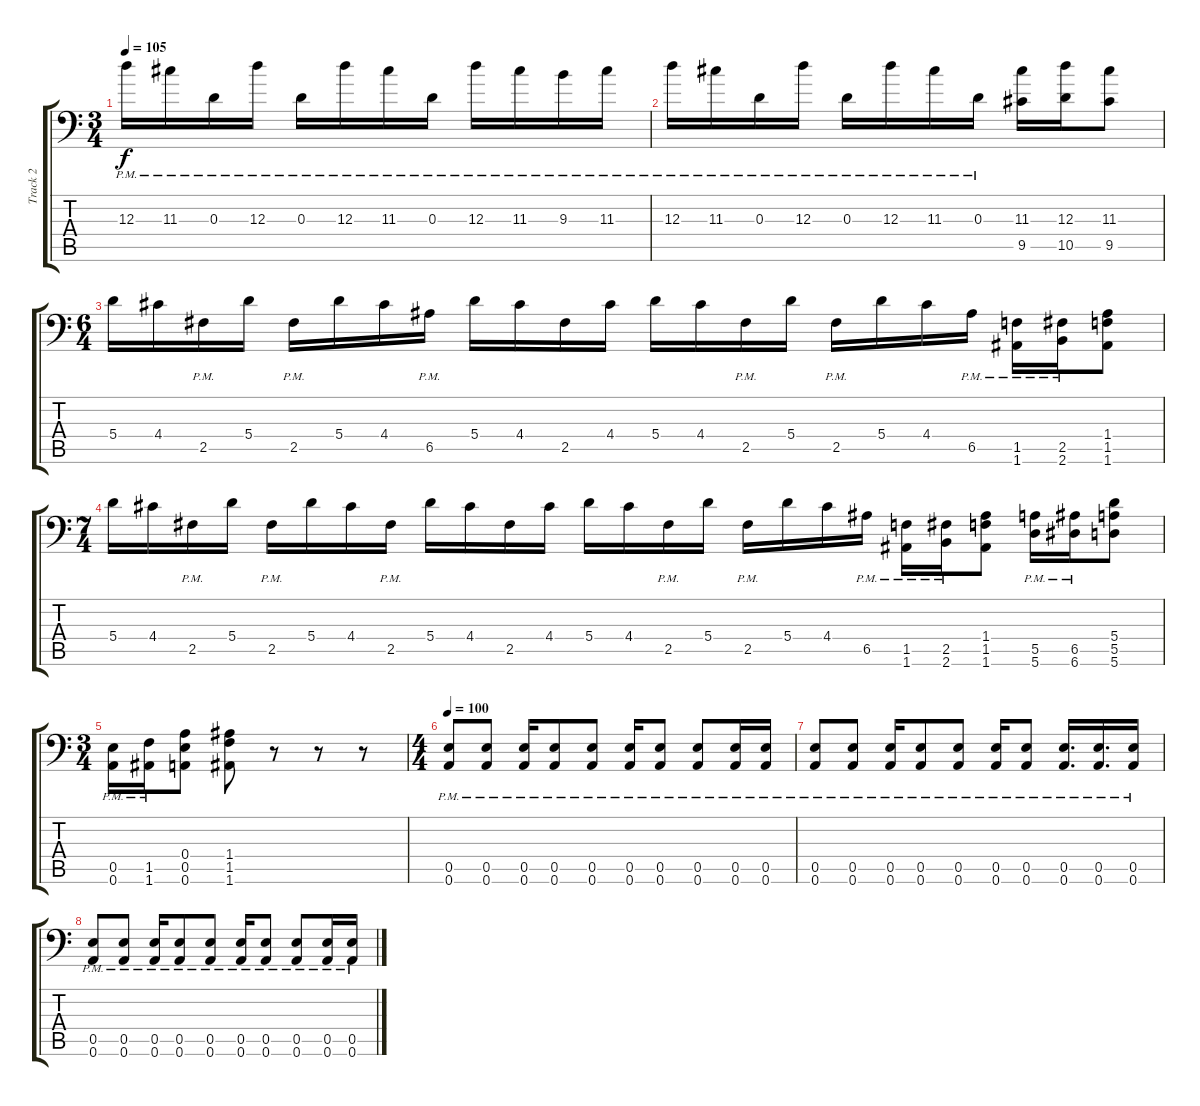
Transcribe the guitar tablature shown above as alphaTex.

\track ("Track 2" "Track 2") {instrument overdrivenguitar}
\staff {score tabs}
\tuning (B3 Gb3 D3 A2 E2 A1) {hide}
\ts (3 4)
\tempo 105
\clef f4
\ks c
12.3{pm}.16{dy f} 11.3{pm}.16 0.3{pm}.16 12.3{pm}.16 0.3{pm}.16 12.3{pm}.16 11.3{pm}.16 0.3{pm}.16 12.3{pm}.16 11.3{pm}.16 9.3{pm}.16 11.3{pm}.16 |
12.3{pm}.16 11.3{pm}.16 0.3{pm}.16 12.3{pm}.16 0.3{pm}.16 12.3{pm}.16 11.3{pm}.16 0.3{pm}.16 (11.3 9.5).16 (12.3 10.5).16 (11.3 9.5).8 |
\ts (6 4)
5.4.16 4.4.16 2.5{pm}.16 5.4.16 2.5{pm}.16 5.4.16 4.4.16 6.5{pm}.16 5.4.16 4.4.16 2.5.16 4.4.16 5.4.16 4.4.16 2.5{pm}.16 5.4.16 2.5{pm}.16 5.4.16 4.4.16 6.5{pm}.16 (1.5{pm} 1.6{pm}).16 (2.5{pm} 2.6{pm}).16 (1.4 1.5 1.6).8 |
\ts (7 4)
5.4.16 4.4.16 2.5{pm}.16 5.4.16 2.5{pm}.16 5.4.16 4.4.16 2.5{pm}.16 5.4.16 4.4.16 2.5.16 4.4.16 5.4.16 4.4.16 2.5{pm}.16 5.4.16 2.5{pm}.16 5.4.16 4.4.16 6.5{pm}.16 (1.5{pm} 1.6{pm}).16 (2.5{pm} 2.6{pm}).16 (1.4 1.5 1.6).8 (5.5{pm} 5.6{pm}).16 (6.5{pm} 6.6{pm}).16 (5.4 5.5 5.6).8 |
\ts (3 4)
(0.5{pm} 0.6{pm}).16 (1.5{pm} 1.6{pm}).16 (0.4 0.5 0.6).8 (1.4 1.5 1.6).8 r.8 r.8 r.8 |
\ts (4 4)
\tempo 100
(0.5{pm} 0.6{pm}).8 (0.5{pm} 0.6{pm}).8 (0.5{pm} 0.6{pm}).16 (0.5{pm} 0.6{pm}).8 (0.5{pm} 0.6{pm}).8 (0.5{pm} 0.6{pm}).16 (0.5{pm} 0.6{pm}).8 (0.5{pm} 0.6{pm}).8 (0.5{pm} 0.6{pm}).16 (0.5{pm} 0.6{pm}).16 |
(0.5{pm} 0.6{pm}).8 (0.5{pm} 0.6{pm}).8 (0.5{pm} 0.6{pm}).16 (0.5{pm} 0.6{pm}).8 (0.5{pm} 0.6{pm}).8 (0.5{pm} 0.6{pm}).16 (0.5{pm} 0.6{pm}).8 (0.5{pm} 0.6{pm}).16{d} (0.5{pm} 0.6{pm}).16{d} (0.5{pm} 0.6{pm}).16 |
(0.5{pm} 0.6{pm}).8 (0.5{pm} 0.6{pm}).8 (0.5{pm} 0.6{pm}).16 (0.5{pm} 0.6{pm}).8 (0.5{pm} 0.6{pm}).8 (0.5{pm} 0.6{pm}).16 (0.5{pm} 0.6{pm}).8 (0.5{pm} 0.6{pm}).8 (0.5{pm} 0.6{pm}).16 (0.5{pm} 0.6{pm}).16
